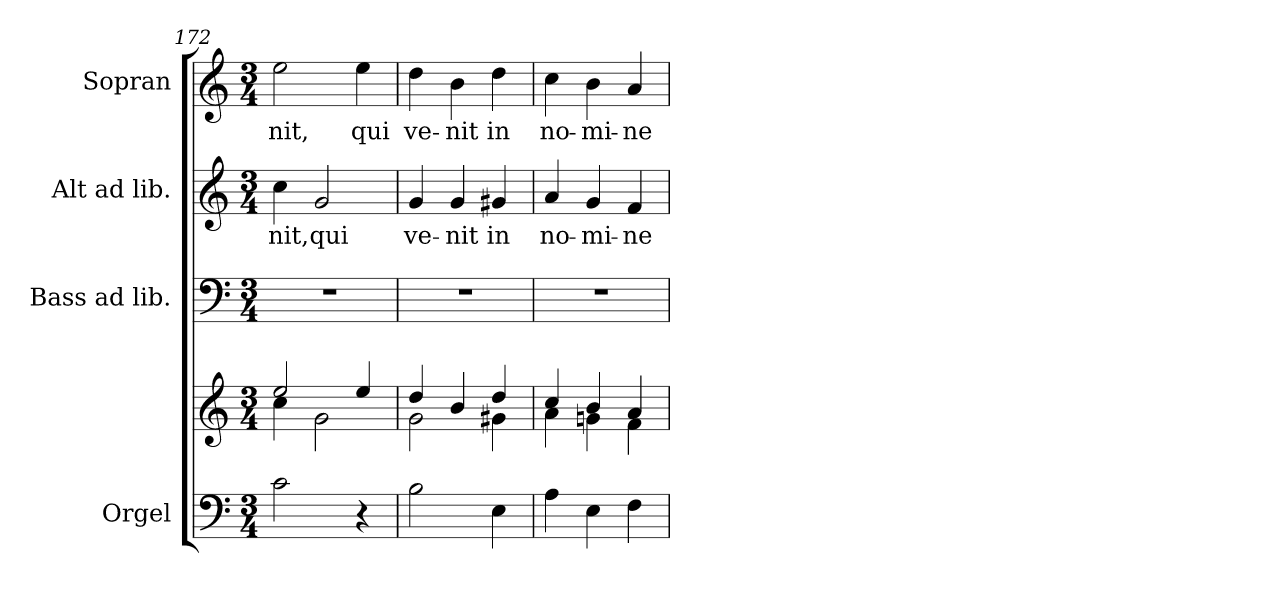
**kern	**kern	**kern	**kern	**text	**kern	**text
*part4	*part4	*part3	*part2	*part2	*part1	*part1
*staff5	*staff4	*staff3	*staff2	*staff2	*staff1	*staff1
*I"Orgel	*	*I"Bass ad lib.	*I"Alt ad lib.	*	*I"Sopran	*
*I'Org.	*	*I'B.	*I'A.	*	*I'S.	*
*clefF4	*clefG2	*clefF4	*clefG2	*	*clefG2	*
*k[]	*k[]	*k[]	*k[]	*	*k[]	*
*C:	*C:	*C:	*C:	*	*C:	*
*M3/4	*M3/4	*M3/4	*M3/4	*	*M3/4	*
=172	=172	=172	=172	=172	=172	=172
*	*^	*	*	*	*	*
!	!	!	!	!	!LO:LY:b	!	!LO:LY:b
2c\	2ee/	4cc\	2.r	4cc\	-nit,	2ee\	-nit,
!	!	!	!	!	!LO:LY:b	!	!
.	.	2g\	.	2g/	qui	.	.
!	!	!	!	!	!	!	!LO:LY:b
4r	4ee/	.	.	.	.	4ee\	qui
!!LO:PB:g=z
=173	=173	=173	=173	=173	=173	=173	=173
!	!	!	!	!	!LO:LY:b	!	!LO:LY:b
2B\	4dd/	2g\	2.r	4g/	ve-	4dd\	ve-
!	!	!	!	!	!LO:LY:b	!	!LO:LY:b
.	4b/	.	.	4g/	-nit	4b\	-nit
!	!	!	!	!	!LO:LY:b	!	!LO:LY:b
4E\	4dd/	4g#X\	.	4g#X/	in	4dd\	in
=174	=174	=174	=174	=174	=174	=174	=174
!	!	!	!	!	!LO:LY:b	!	!LO:LY:b
4A\	4cc/	4a\	2.r	4a/	no-	4cc\	no-
!	!	!	!	!	!LO:LY:b	!	!LO:LY:b
4E\	4b/	4gn\	.	4g/	-mi-	4b\	-mi-
!	!	!	!	!	!LO:LY:b	!	!LO:LY:b
4F\	4a/	4f\	.	4f/	-ne	4a/	-ne
*	*v	*v	*	*	*	*	*
=	=	=	=	=	=	=
*-	*-	*-	*-	*-	*-	*-
